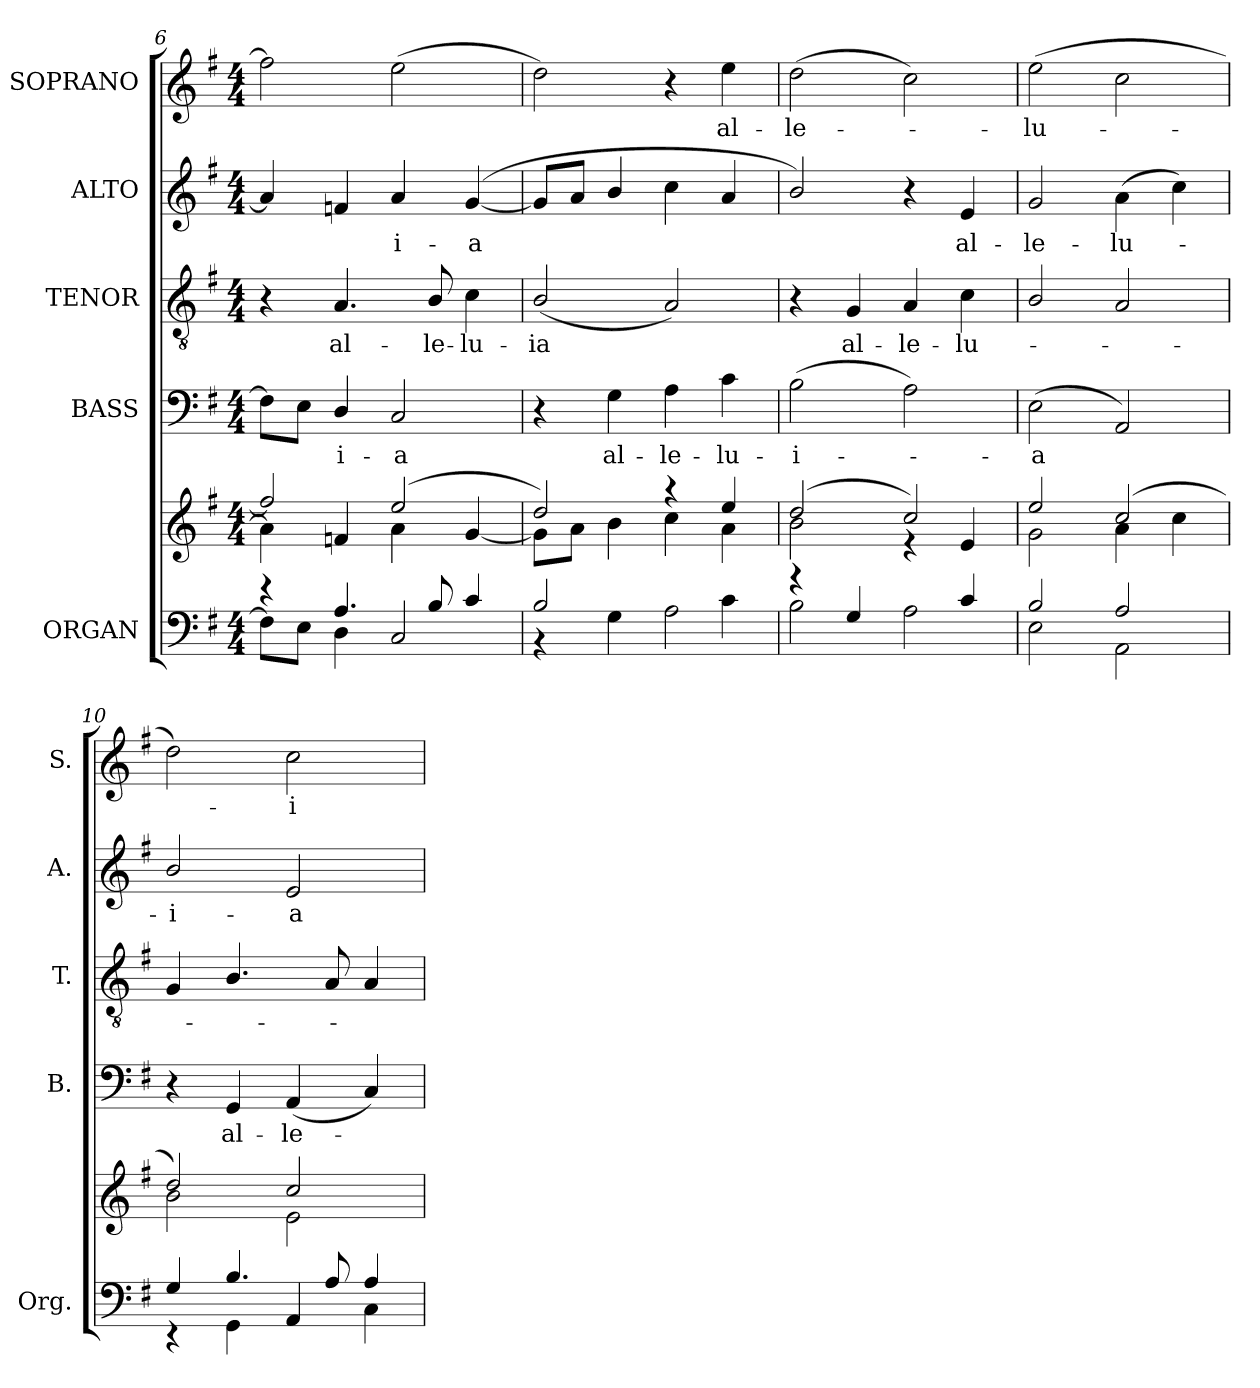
**kern	**kern	**kern	**text	**kern	**text	**kern	**text	**kern	**text
*part5	*part5	*part4	*part4	*part3	*part3	*part2	*part2	*part1	*part1
*staff6	*staff5	*staff4	*staff4	*staff3	*staff3	*staff2	*staff2	*staff1	*staff1
*I"ORGAN	*	*I"BASS	*	*I"TENOR	*	*I"ALTO	*	*I"SOPRANO	*
*I'Org.	*	*I'B.	*	*I'T.	*	*I'A.	*	*I'S.	*
!!LO:LB:g=z
*clefF4	*clefG2	*clefF4	*	*clefGv2	*	*clefG2	*	*clefG2	*
*	*	*	*	*ITrd7c12	*	*	*	*	*
*k[f#]	*k[f#]	*k[f#]	*	*k[f#]	*	*k[f#]	*	*k[f#]	*
*G:	*G:	*G:	*	*G:	*	*G:	*	*G:	*
*M4/4	*M4/4	*M4/4	*	*M4/4	*	*M4/4	*	*M4/4	*
=6	=6	=6	=6	=6	=6	=6	=6	=6	=6
*^	*^	*	*	*	*	*	*	*	*
4r	8Fni\L]	2ffi/]	4ai\]	8Fni\L]	.	4r	.	4ai/]	.	2ffni\]	.
.	8Ei\J	.	.	8Ei\J	.	.	.	.	.	.	.
!	!	!	!	!	!LO:LY:b:color=#000000	!	!	!	!	!	!
!	!	!	!	!	!	!	!LO:LY:b:color=#000000	!	!	!	!
4.Ai/	4Di\	.	4fni/	4Di/	-i-	4.AAi/	al-	4fni/	.	.	.
!	!	!	!	!	!LO:LY:b:color=#000000	!	!	!	!	!	!
!	!	!	!	!	!	!	!	!	!LO:LY:b:color=#000000	!	!
.	2Ci/	(2eei/	4ai\	2Ci/	-a	.	.	4ai/	-i-	(2eei\	.
!	!	!	!	!	!	!	!LO:LY:b:color=#000000	!	!	!	!
8Bi/	.	.	.	.	.	8BBi/	-le-	.	.	.	.
!	!	!	!	!	!	!	!LO:LY:b:color=#000000	!	!	!	!
!	!	!	!	!	!	!	!	!	!LO:LY:b:color=#000000	!	!
4ci/	.	.	[4gi/	.	.	4Ci\	-lu-	([4gi/	-a	.	.
=7	=7	=7	=7	=7	=7	=7	=7	=7	=7	=7	=7
!	!	!	!	!	!	!	!LO:LY:b:color=#000000	!	!	!	!
2Bi/	4r	2ddi/)	8gi\L]	4r	.	(2BBi/	-ia	8gi/L]	.	2ddi\)	.
.	.	.	8ai\J	.	.	.	.	8ai/J	.	.	.
!	!	!	!	!	!LO:LY:b:color=#000000	!	!	!	!	!	!
.	4Gi\	.	4bi\	4Gi\	al-	.	.	4bi/	.	.	.
!	!	!	!	!	!LO:LY:b:color=#000000	!	!	!	!	!	!
2Ai\	4ryy	4r	4cci\	4Ai\	-le-	2AAi/)	.	4cci\	.	4r	.
!	!	!	!	!	!LO:LY:b:color=#000000	!	!	!	!	!	!
!	!	!	!	!	!	!	!	!	!	!	!LO:LY:b:color=#000000
.	4ci\	4eei/	4ai\	4ci\	-lu-	.	.	4ai/	.	4eei\	al-
=8	=8	=8	=8	=8	=8	=8	=8	=8	=8	=8	=8
!	!	!	!	!	!LO:LY:b:color=#000000	!	!	!	!	!	!
!	!	!	!	!	!	!	!	!	!	!	!LO:LY:b:color=#000000
4r	2Bi\	(2ddi/	2bi\	(2Bi\	-i-	4r	.	2bi/)	.	(2ddi\	-le-
!	!	!	!	!	!	!	!LO:LY:b:color=#000000	!	!	!	!
4Gi/	.	.	.	.	.	4GGi/	al-	.	.	.	.
!	!	!	!	!	!	!	!LO:LY:b:color=#000000	!	!	!	!
4ryy	2Ai\	2cci/)	4r	2Ai\)	.	4AAi/	-le-	4r	.	2cci\)	.
!	!	!	!	!	!	!	!LO:LY:b:color=#000000	!	!	!	!
!	!	!	!	!	!	!	!	!	!LO:LY:b:color=#000000	!	!
4ci/	.	.	4ei/	.	.	4Ci\	-lu-	4ei/	al-	.	.
=9	=9	=9	=9	=9	=9	=9	=9	=9	=9	=9	=9
!	!	!	!	!	!LO:LY:b:color=#000000	!	!	!	!	!	!
!	!	!	!	!	!	!	!	!	!LO:LY:b:color=#000000	!	!
!	!	!	!	!	!	!	!	!	!	!	!LO:LY:b:color=#000000
2Bi/	2Ei\	2eei/	2gi\	(2Ei\	-a	2BBi/	.	2gi/	-le-	(2eei\	-lu-
!	!	!	!	!	!	!	!	!	!LO:LY:b:color=#000000	!	!
2Ai/	2AAi\	(2cci/	4ai\	2AAi/)	.	2AAi/	.	(4ai\	-lu-	2cci\	.
.	.	.	4cci\	.	.	.	.	4cci\)	.	.	.
=10	=10	=10	=10	=10	=10	=10	=10	=10	=10	=10	=10
!	!	!	!	!	!	!	!	!	!LO:LY:b:color=#000000	!	!
4Gi/	4r	2ddi/)	2bi\	4r	.	4GGi/	.	2bi/	-i-	2ddi\)	.
!	!	!	!	!	!LO:LY:b:color=#000000	!	!	!	!	!	!
4.Bi/	4GGi\	.	.	4GGi/	al-	4.BBi/	.	.	.	.	.
!	!	!	!	!	!LO:LY:b:color=#000000	!	!	!	!	!	!
!	!	!	!	!	!	!	!	!	!LO:LY:b:color=#000000	!	!
!	!	!	!	!	!	!	!	!	!	!	!LO:LY:b:color=#000000
.	4AAi/	2cci/	2ei\	(4AAi/	-le-	.	.	2ei/	-a	2cci\	-i-
8Ai/	.	.	.	.	.	8AAi/	.	.	.	.	.
4Ai/	4Ci\	.	.	4Ci/)	.	4AAi/	.	.	.	.	.
*v	*v	*	*	*	*	*	*	*	*	*	*
*	*v	*v	*	*	*	*	*	*	*	*
=	=	=	=	=	=	=	=	=	=
*-	*-	*-	*-	*-	*-	*-	*-	*-	*-
